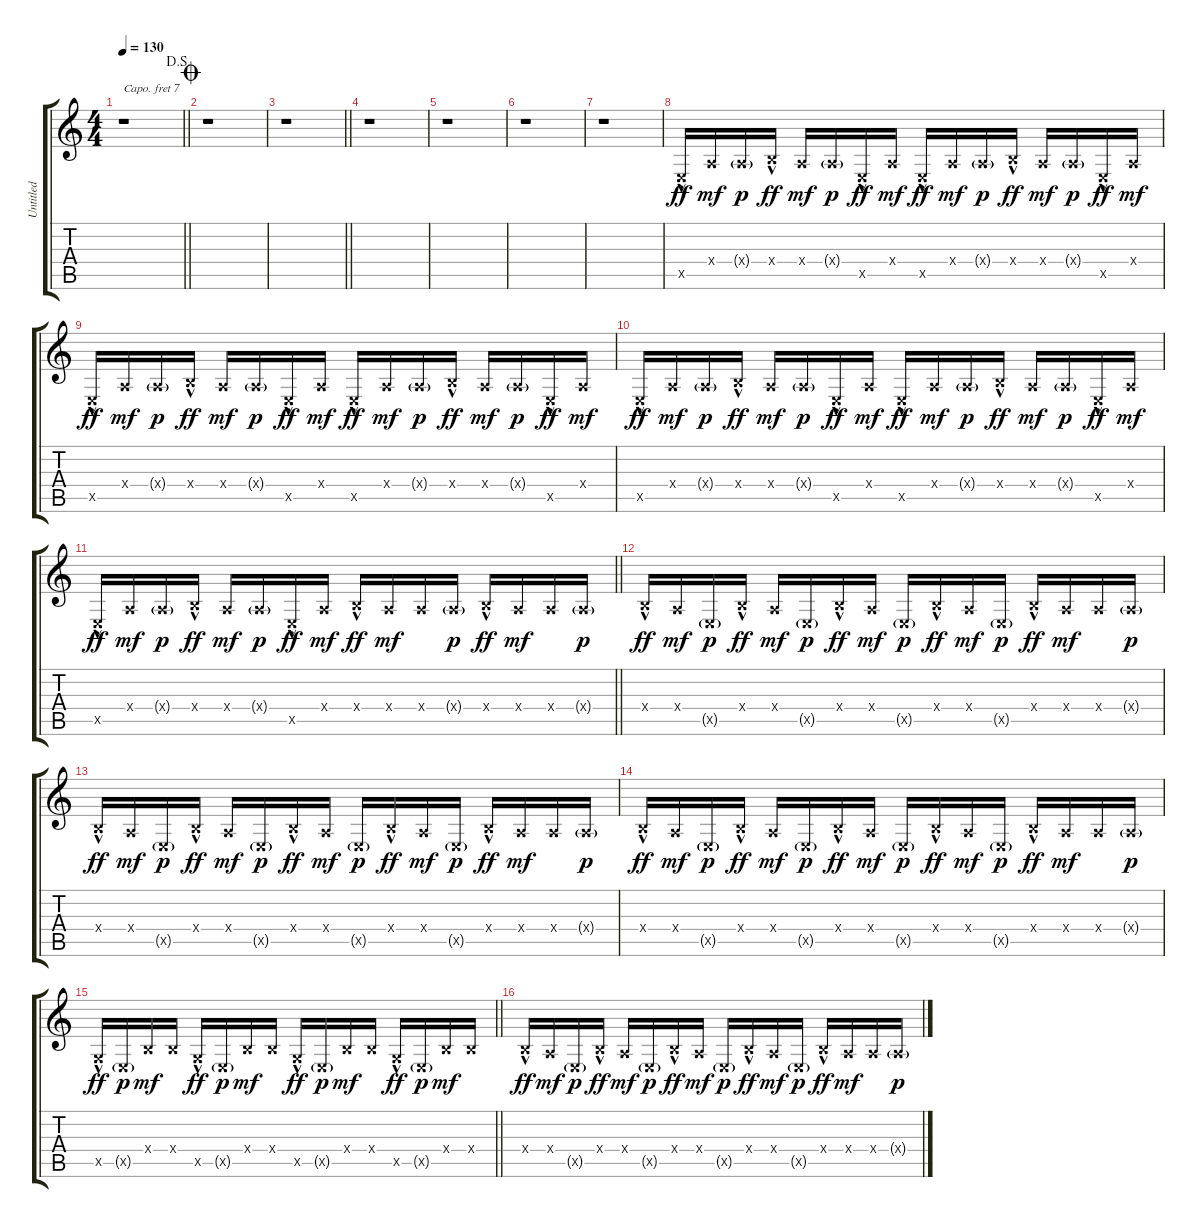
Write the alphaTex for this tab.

\track ("Untitled" "Untitled") {instrument gunshot}
\staff {score tabs}
\capo 7
\tuning (E4 B3 G3 D3 A2 E2) {hide}
\ts (4 4)
\jump dalsegno
\tempo 130
\clef g2
\barLineRight lightlight
\ks c
r.1{dy ff} |
\jump coda
r.1 |
\barLineRight lightlight
r.1 |
r.1 |
r.1 |
r.1 |
r.1 |
0.5{hac x}.16 0.4{x}.16{dy mf} 0.4{g x}.16{dy p} 2.4{hac x}.16{dy ff} 0.4{x}.16{dy mf} 0.4{g x}.16{dy p} 0.5{hac x}.16{dy ff} 0.4{x}.16{dy mf} 0.5{hac x}.16{dy ff} 0.4{x}.16{dy mf} 0.4{g x}.16{dy p} 2.4{hac x}.16{dy ff} 0.4{x}.16{dy mf} 0.4{g x}.16{dy p} 0.5{hac x}.16{dy ff} 0.4{x}.16{dy mf} |
0.5{hac x}.16{dy ff} 0.4{x}.16{dy mf} 0.4{g x}.16{dy p} 2.4{hac x}.16{dy ff} 0.4{x}.16{dy mf} 0.4{g x}.16{dy p} 0.5{hac x}.16{dy ff} 0.4{x}.16{dy mf} 0.5{hac x}.16{dy ff} 0.4{x}.16{dy mf} 0.4{g x}.16{dy p} 2.4{hac x}.16{dy ff} 0.4{x}.16{dy mf} 0.4{g x}.16{dy p} 0.5{hac x}.16{dy ff} 0.4{x}.16{dy mf} |
0.5{hac x}.16{dy ff} 0.4{x}.16{dy mf} 0.4{g x}.16{dy p} 2.4{hac x}.16{dy ff} 0.4{x}.16{dy mf} 0.4{g x}.16{dy p} 0.5{hac x}.16{dy ff} 0.4{x}.16{dy mf} 0.5{hac x}.16{dy ff} 0.4{x}.16{dy mf} 0.4{g x}.16{dy p} 2.4{hac x}.16{dy ff} 0.4{x}.16{dy mf} 0.4{g x}.16{dy p} 0.5{hac x}.16{dy ff} 0.4{x}.16{dy mf} |
\barLineRight lightlight
0.5{hac x}.16{dy ff} 0.4{x}.16{dy mf} 0.4{g x}.16{dy p} 2.4{hac x}.16{dy ff} 0.4{x}.16{dy mf} 0.4{g x}.16{dy p} 0.5{hac x}.16{dy ff} 0.4{x}.16{dy mf} 2.4{hac x}.16{dy ff} 0.4{x}.16{dy mf} 0.4{x}.16 0.4{g x}.16{dy p} 2.4{hac x}.16{dy ff} 0.4{x}.16{dy mf} 0.4{x}.16 0.4{g x}.16{dy p} |
2.4{hac x}.16{dy ff} 0.4{x}.16{dy mf} 0.5{g x}.16{dy p} 2.4{hac x}.16{dy ff} 0.4{x}.16{dy mf} 0.5{g x}.16{dy p} 2.4{hac x}.16{dy ff} 0.4{x}.16{dy mf} 0.5{g x}.16{dy p} 2.4{hac x}.16{dy ff} 0.4{x}.16{dy mf} 0.5{g x}.16{dy p} 2.4{hac x}.16{dy ff} 0.4{x}.16{dy mf} 0.4{x}.16 0.4{g x}.16{dy p} |
2.4{hac x}.16{dy ff} 0.4{x}.16{dy mf} 0.5{g x}.16{dy p} 2.4{hac x}.16{dy ff} 0.4{x}.16{dy mf} 0.5{g x}.16{dy p} 2.4{hac x}.16{dy ff} 0.4{x}.16{dy mf} 0.5{g x}.16{dy p} 2.4{hac x}.16{dy ff} 0.4{x}.16{dy mf} 0.5{g x}.16{dy p} 2.4{hac x}.16{dy ff} 0.4{x}.16{dy mf} 0.4{x}.16 0.4{g x}.16{dy p} |
2.4{hac x}.16{dy ff} 0.4{x}.16{dy mf} 0.5{g x}.16{dy p} 2.4{hac x}.16{dy ff} 0.4{x}.16{dy mf} 0.5{g x}.16{dy p} 2.4{hac x}.16{dy ff} 0.4{x}.16{dy mf} 0.5{g x}.16{dy p} 2.4{hac x}.16{dy ff} 0.4{x}.16{dy mf} 0.5{g x}.16{dy p} 2.4{hac x}.16{dy ff} 0.4{x}.16{dy mf} 0.4{x}.16 0.4{g x}.16{dy p} |
\barLineRight lightlight
3.5{hac x}.16{dy ff} 0.5{g x}.16{dy p} 2.4{x}.16{dy mf} 2.4{x}.16 3.5{hac x}.16{dy ff} 0.5{g x}.16{dy p} 2.4{x}.16{dy mf} 2.4{x}.16 3.5{hac x}.16{dy ff} 0.5{g x}.16{dy p} 2.4{x}.16{dy mf} 2.4{x}.16 3.5{hac x}.16{dy ff} 0.5{g x}.16{dy p} 2.4{x}.16{dy mf} 2.4{x}.16 |
2.4{hac x}.16{dy ff} 0.4{x}.16{dy mf} 0.5{g x}.16{dy p} 2.4{hac x}.16{dy ff} 0.4{x}.16{dy mf} 0.5{g x}.16{dy p} 2.4{hac x}.16{dy ff} 0.4{x}.16{dy mf} 0.5{g x}.16{dy p} 2.4{hac x}.16{dy ff} 0.4{x}.16{dy mf} 0.5{g x}.16{dy p} 2.4{hac x}.16{dy ff} 0.4{x}.16{dy mf} 0.4{x}.16 0.4{g x}.16{dy p}
